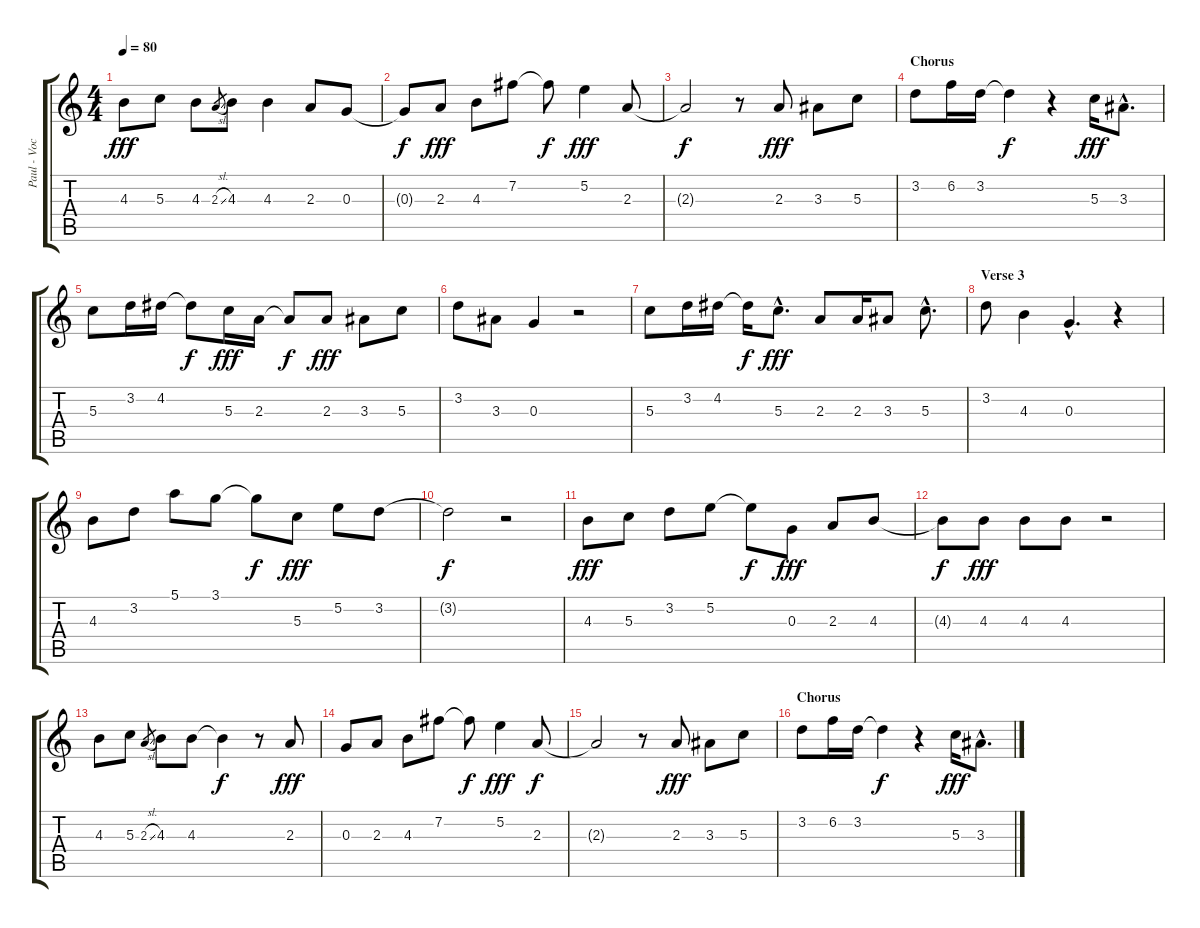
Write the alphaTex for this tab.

\track ("Paul - Vocals" "Paul - Voc") {instrument acousticguitarnylon}
\staff {score tabs}
\tuning (E4 B3 G3 D3 A2 E2) {hide}
\ts (4 4)
\tempo 80
\clef g2
\ks c
4.3.8{dy fff} 5.3.8 4.3.8 2.3{sl}.8{gr} 4.3.8 4.3.4 2.3.8 0.3.8 |
0.3{t}.8{dy f} 2.3.8{dy fff} 4.3.8 7.2.8 7.2{t}.8{dy f} 5.2.4{dy fff} 2.3.8 |
2.3{t}.2{dy f} r.8 2.3.8{dy fff} 3.3.8 5.3.8 |
\section ("" "Chorus")
3.2.8 6.2.16 3.2.16 3.2{t}.4{dy f} r.4 5.3.16{dy fff} 3.3{hac}.8{d} |
5.3.8 3.2.16 4.2.16 4.2{t}.8{dy f} 5.3.16{dy fff} 2.3.16 2.3{t}.8{dy f} 2.3.8{dy fff} 3.3.8 5.3.8 |
3.2.8 3.3.8 0.3.4 r.2 |
5.3.8 3.2.16 4.2.16 4.2{t}.16{dy f} 5.3{hac}.8{d dy fff} 2.3.8 2.3.16 3.3.8 5.3{hac}.8{d} |
\section ("" "Verse 3")
3.2.8 4.3.4 0.3{hac}.4{d} r.4 |
4.3.8 3.2.8 5.1.8 3.1.8 3.1{t}.8{dy f} 5.3.8{dy fff} 5.2.8 3.2.8 |
3.2{t}.2{dy f} r.2 |
4.3.8{dy fff} 5.3.8 3.2.8 5.2.8 5.2{t}.8{dy f} 0.3.8{dy fff} 2.3.8 4.3.8 |
4.3{t}.8{dy f} 4.3.8{dy fff} 4.3.8 4.3.8 r.2 |
4.3.8 5.3.8 2.3{sl}.8{gr} 4.3.8 4.3.8 4.3{t}.4{dy f} r.8 2.3.8{dy fff} |
0.3.8 2.3.8 4.3.8 7.2.8 7.2{t}.8{dy f} 5.2.4{dy fff} 2.3.8{dy f} |
2.3{t}.2 r.8 2.3.8{dy fff} 3.3.8 5.3.8 |
\section ("" "Chorus")
3.2.8 6.2.16 3.2.16 3.2{t}.4{dy f} r.4 5.3.16{dy fff} 3.3{hac}.8{d}
